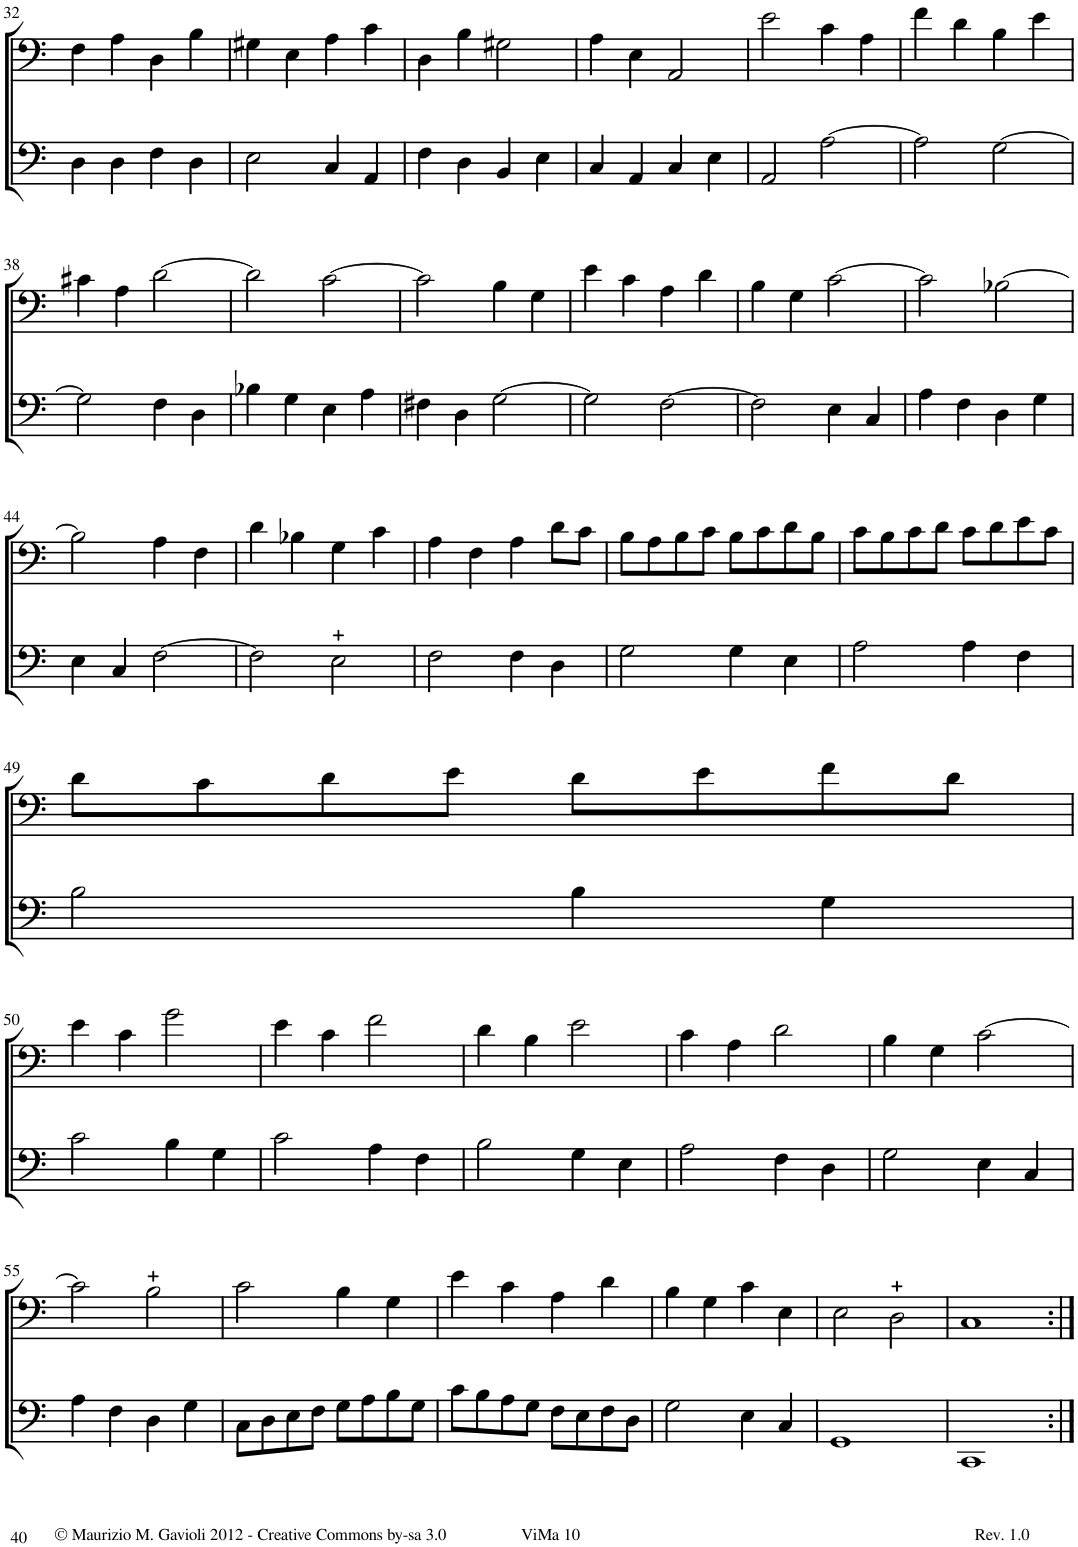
**kern	**kern
*part2	*part1
*staff2	*staff1
*I"Viola da gamba	*I"Viola da gamba
!!LO:PB:g=z
*clefF4	*clefF4
*k[]	*k[]
*M4/4	*M4/4
*met(c|)	*met(c|)
=32	=32
4D\	4F\
4D\	4A\
4F\	4D\
4D\	4B\
=33	=33
2E\	4G#X\
.	4E\
4C/	4A\
4AA/	4c\
=34	=34
4F\	4D\
4D\	4B\
4BB/	2G#X\
4E\	.
=35	=35
4C/	4A\
4AA/	4E\
4C/	2AA/
4E\	.
=36	=36
2AA/	2e\
[2A\	4c\
.	4A\
=37	=37
2A\]	4f\
.	4d\
[2G\	4B\
.	4e\
!!LO:LB:g=z
=38	=38
2G\]	4c#X\
.	4A\
4F\	[2d\
4D\	.
=39	=39
4B-X\	2d\]
4G\	.
4E\	[2c\
4A\	.
=40	=40
4F#X\	2c\]
4D\	.
[2G\	4B\
.	4G\
=41	=41
2G\]	4e\
.	4c\
[2F\	4A\
.	4d\
=42	=42
2F\]	4B\
.	4G\
4E\	[2c\
4C/	.
=43	=43
4A\	2c\]
4F\	.
4D\	[2B-X\
4G\	.
!!LO:LB:g=z
=44	=44
4E\	2B-\]
4C/	.
[2F\	4A\
.	4F\
=45	=45
2F\]	4d\
.	4B-X\
2E\	4G\
.	4c\
=46	=46
2F\	4A\
.	4F\
4F\	4A\
4D\	8d\L
.	8c\J
=47	=47
2G\	8B\L
.	8A\
.	8B\
.	8c\J
4G\	8B\L
.	8c\
4E\	8d\
.	8B\J
=48	=48
2A\	8c\L
.	8B\
.	8c\
.	8d\J
4A\	8c\L
.	8d\
4F\	8e\
.	8c\J
!!LO:LB:g=z
=49	=49
2B\	8d\L
.	8c\
.	8d\
.	8e\J
4B\	8d\L
.	8e\
4G\	8f\
.	8d\J
!!LO:LB:g=z
=50	=50
2c\	4e\
.	4c\
4B\	2g\
4G\	.
=51	=51
2c\	4e\
.	4c\
4A\	2f\
4F\	.
=52	=52
2B\	4d\
.	4B\
4G\	2e\
4E\	.
=53	=53
2A\	4c\
.	4A\
4F\	2d\
4D\	.
=54	=54
2G\	4B\
.	4G\
4E\	[2c\
4C/	.
!!LO:LB:g=z
=55	=55
4A\	2c\]
4F\	.
4D\	2B\
4G\	.
=56	=56
8C\L	2c\
8D\	.
8E\	.
8F\J	.
8G\L	4B\
8A\	.
8B\	4G\
8G\J	.
=57	=57
8c\L	4e\
8B\	.
8A\	4c\
8G\J	.
8F\L	4A\
8E\	.
8F\	4d\
8D\J	.
=58	=58
2G\	4B\
.	4G\
4E\	4c\
4C/	4E\
=59	=59
1GG	2E\
.	2D\
=60	=60
1CC	1C
=:|!	=:|!
*-	*-
